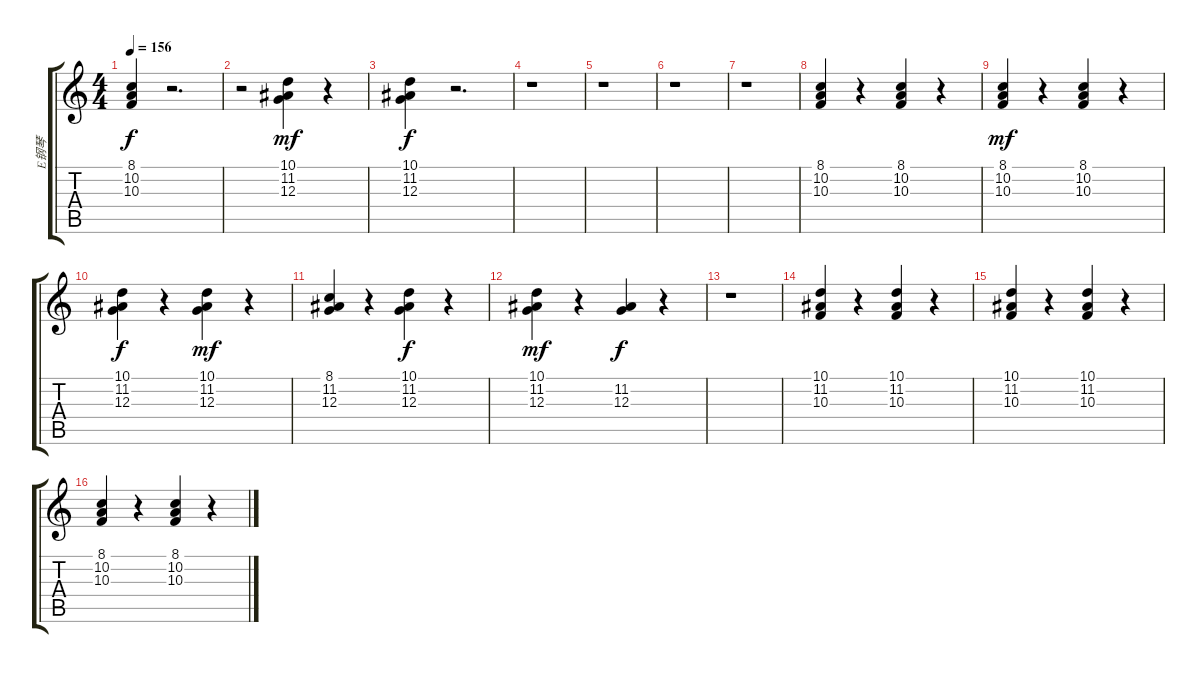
\track ("E钢琴" "E钢琴") {instrument acousticgrandpiano}
\staff {score tabs}
\tuning (E4 B3 G3 D3 A2 E2) {hide}
\ts (4 4)
\tempo 156
\clef g2
\ks c
(8.1 10.2 10.3).4{dy f} r.2{d} |
r.2 (10.1 11.2 12.3).4{dy mf} r.4 |
(10.1 11.2 12.3).4{dy f} r.2{d} |
r.1 |
r.1 |
r.1 |
r.1 |
(8.1 10.2 10.3).4 r.4 (8.1 10.2 10.3).4 r.4 |
(8.1 10.2 10.3).4{dy mf} r.4 (8.1 10.2 10.3).4 r.4 |
(10.1 11.2 12.3).4{dy f} r.4 (10.1 11.2 12.3).4{dy mf} r.4 |
(8.1 11.2 12.3).4 r.4 (10.1 11.2 12.3).4{dy f} r.4 |
(10.1 11.2 12.3).4{dy mf} r.4 (11.2 12.3).4{dy f} r.4 |
r.1 |
(10.1 11.2 10.3).4 r.4 (10.1 11.2 10.3).4 r.4 |
(10.1 11.2 10.3).4 r.4 (10.1 11.2 10.3).4 r.4 |
(8.1 10.2 10.3).4 r.4 (8.1 10.2 10.3).4 r.4
